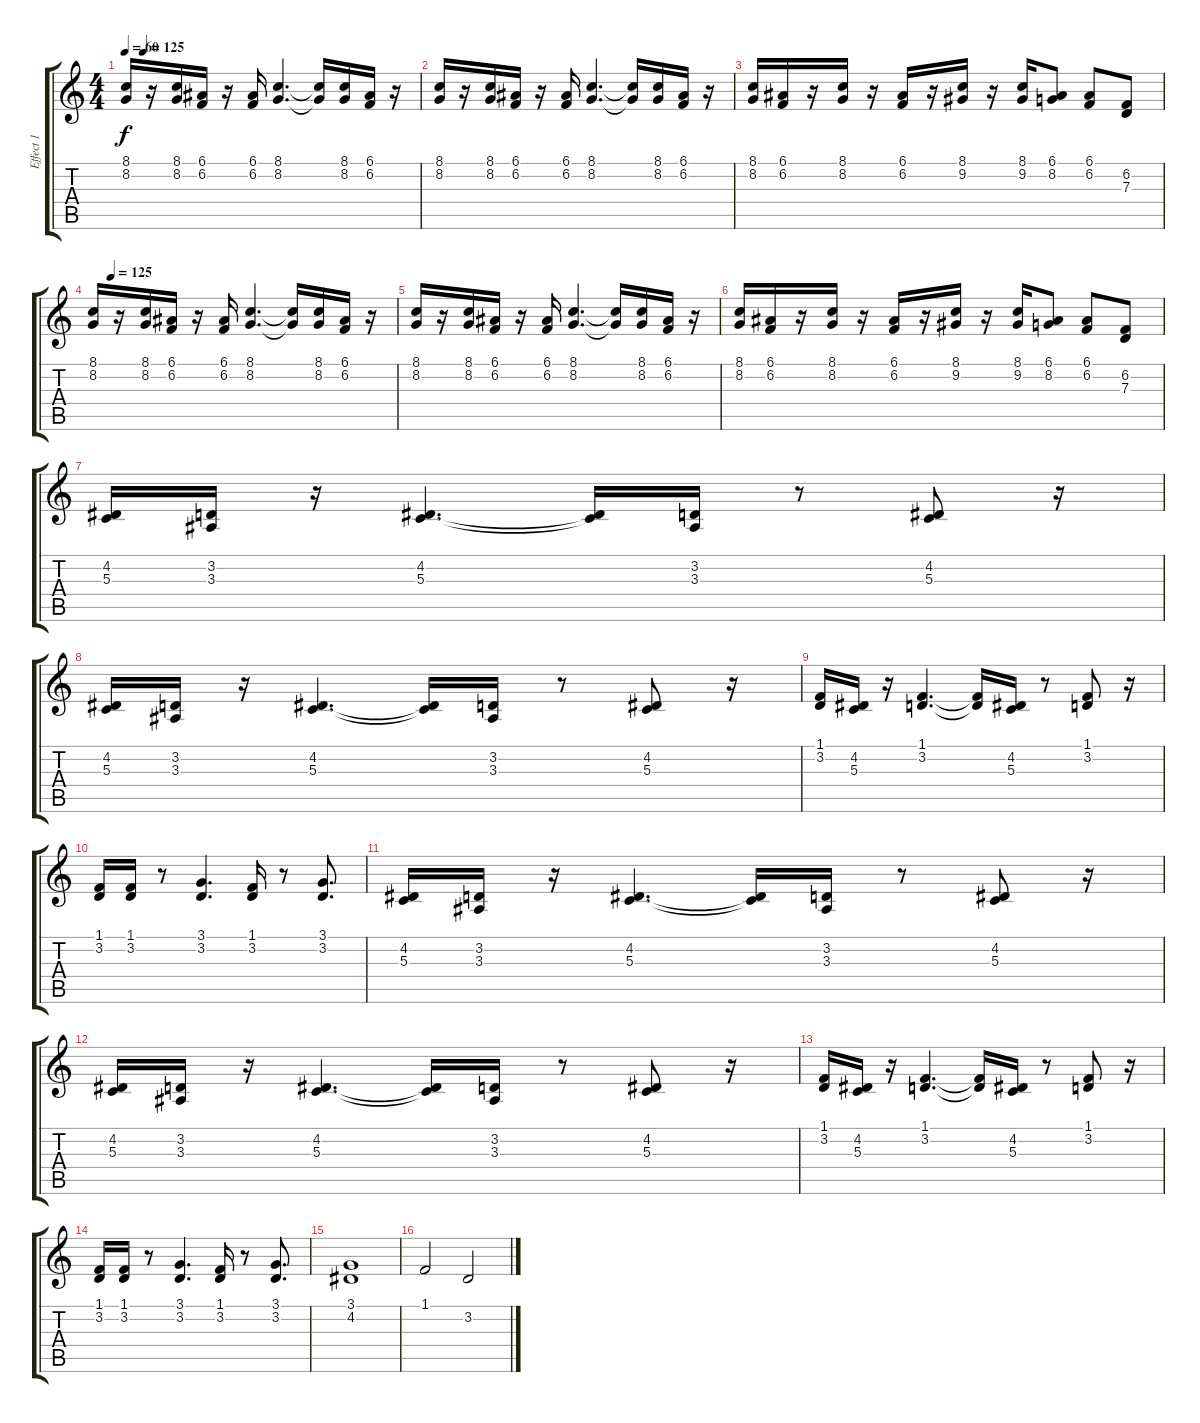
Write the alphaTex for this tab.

\track ("Effect 1" "Effect 1") {instrument synthbrass1}
\staff {score tabs}
\tuning (E4 B3 G3 D3 A2 E2) {hide}
\ts (4 4)
\tempo 60
\tempo (125 0.0625)
\tempo 60
\clef g2
\ks c
(8.1 8.2).16{dy f instrument synthbrass1} r.16 (8.1 8.2).16 (6.1 6.2).16 r.16 (6.1 6.2).16 (8.1 8.2).4{d} (8.1{t} 8.2{t}).16 (8.1 8.2).16 (6.1 6.2).16 r.16 |
(8.1 8.2).16 r.16 (8.1 8.2).16 (6.1 6.2).16 r.16 (6.1 6.2).16 (8.1 8.2).4{d} (8.1{t} 8.2{t}).16 (8.1 8.2).16 (6.1 6.2).16 r.16 |
(8.1 8.2).16 (6.1 6.2).16 r.16 (8.1 8.2).16 r.16 (6.1 6.2).16 r.16 (8.1 9.2).16 r.16 (8.1 9.2).16 (6.1 8.2).8 (6.1 6.2).8 (6.2 7.3).8 |
\tempo (125 0.0625)
(8.1 8.2).16 r.16 (8.1 8.2).16 (6.1 6.2).16 r.16 (6.1 6.2).16 (8.1 8.2).4{d} (8.1{t} 8.2{t}).16 (8.1 8.2).16 (6.1 6.2).16 r.16 |
(8.1 8.2).16 r.16 (8.1 8.2).16 (6.1 6.2).16 r.16 (6.1 6.2).16 (8.1 8.2).4{d} (8.1{t} 8.2{t}).16 (8.1 8.2).16 (6.1 6.2).16 r.16 |
(8.1 8.2).16 (6.1 6.2).16 r.16 (8.1 8.2).16 r.16 (6.1 6.2).16 r.16 (8.1 9.2).16 r.16 (8.1 9.2).16 (6.1 8.2).8 (6.1 6.2).8 (6.2 7.3).8 |
(4.2 5.3).16 (3.2 3.3).16 r.16 (4.2 5.3).4{d} (4.2{t} 5.3{t}).16 (3.2 3.3).16 r.8 (4.2 5.3).8 r.16 |
(4.2 5.3).16 (3.2 3.3).16 r.16 (4.2 5.3).4{d} (4.2{t} 5.3{t}).16 (3.2 3.3).16 r.8 (4.2 5.3).8 r.16 |
(1.1 3.2).16 (4.2 5.3).16 r.16 (1.1 3.2).4{d} (1.1{t} 3.2{t}).16 (4.2 5.3).16 r.8 (1.1 3.2).8 r.16 |
(1.1 3.2).16 (1.1 3.2).16 r.8 (3.1 3.2).4{d} (1.1 3.2).16 r.8 (3.1 3.2).8{d} |
(4.2 5.3).16 (3.2 3.3).16 r.16 (4.2 5.3).4{d} (4.2{t} 5.3{t}).16 (3.2 3.3).16 r.8 (4.2 5.3).8 r.16 |
(4.2 5.3).16 (3.2 3.3).16 r.16 (4.2 5.3).4{d} (4.2{t} 5.3{t}).16 (3.2 3.3).16 r.8 (4.2 5.3).8 r.16 |
(1.1 3.2).16 (4.2 5.3).16 r.16 (1.1 3.2).4{d} (1.1{t} 3.2{t}).16 (4.2 5.3).16 r.8 (1.1 3.2).8 r.16 |
(1.1 3.2).16 (1.1 3.2).16 r.8 (3.1 3.2).4{d} (1.1 3.2).16 r.8 (3.1 3.2).8{d} |
(3.1 4.2).1 |
1.1.2 3.2.2
